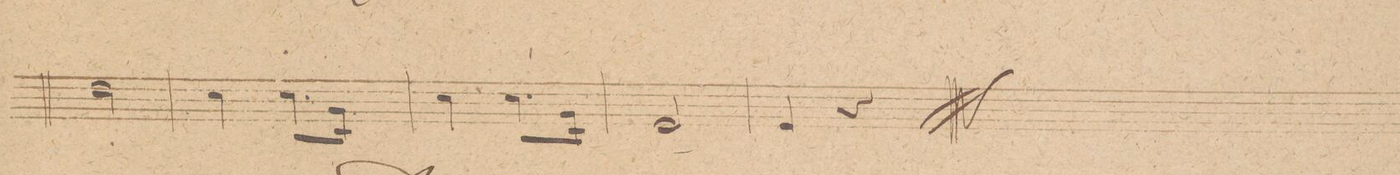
**kern
*I"Corno 2do in F.
*clefG2
*k[b-]
*M2/4
2g\
=61
4f\
8.f\L
16c\Jk
=62
4f\
8.f\L
16c\Jk
=63
2A/
=64
4A/
4r
==
*-
